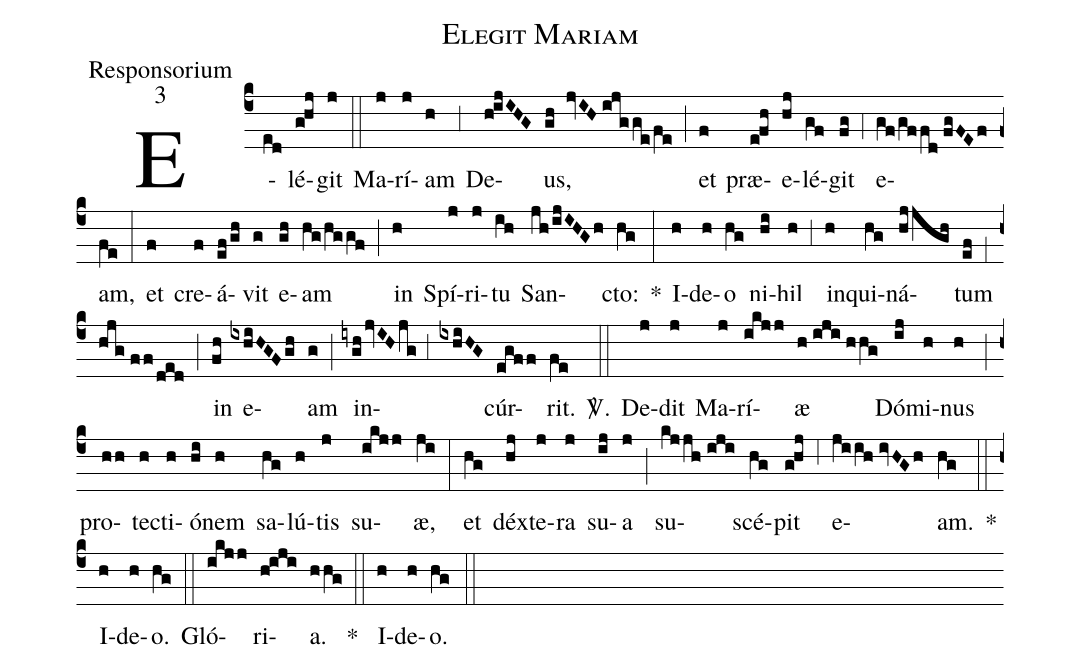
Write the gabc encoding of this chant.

name:Elegit Mariam;
office-part:Responsorium;
mode:3;
%%
(c4) E(ed)lé(g!hj)git(j) (::) Ma(j)rí(j)am(h) (;3) De(h!ijIHG)us,(gh jvIH//ijgge/fe) (;) et(f) præ(e!fh)e(hj)lé(gf)git(fg) (;4) e(gf/gffd//fgFEf)am,(fe) (:) et(f) cre(f)á(ef/gh)vit(g) e(gh)am(hg/hggf) (;) in(h) Spí(j)ri(j)tu(ih) San(jh/ijIHGh)cto:(hg) *(:) I(h)de(h)o(hg) ni(hi)hil(h) (;3) in(h)qui(hg)ná(hjjgh)tum(ef) (;1) (hjg//ff/ded) (;) in(fh) e(ixhiHGFgh)am(g) (;) in(iygh/jvIH/jg;3ixhiHG)cúr(egff)rit.(fe) <sp>V/</sp>.(::) De(j)dit(j) Ma(j)rí(ikjj)æ(h//iji//hhg) Dó(ij)mi(h)nus(h) (;) pro(hh)te(h)cti(h)ó(hi)nem(h) sa(hg)lú(h)tis(j) su(ikjj)æ,(ji) (:) et(hg) déx(hj)te(j)ra(j) su(ij)a(j) (;) su(kjjh//iji)scé(hg)pit(g!hj) (;6) e(jiih//ivHGh)am.(hg) *(::) I(h)de(h)o.(hg) (::) Gló(ikjj)ri(h!iji)a.(hhg) *(::) I(h)de(h)o.(hg) (::)
